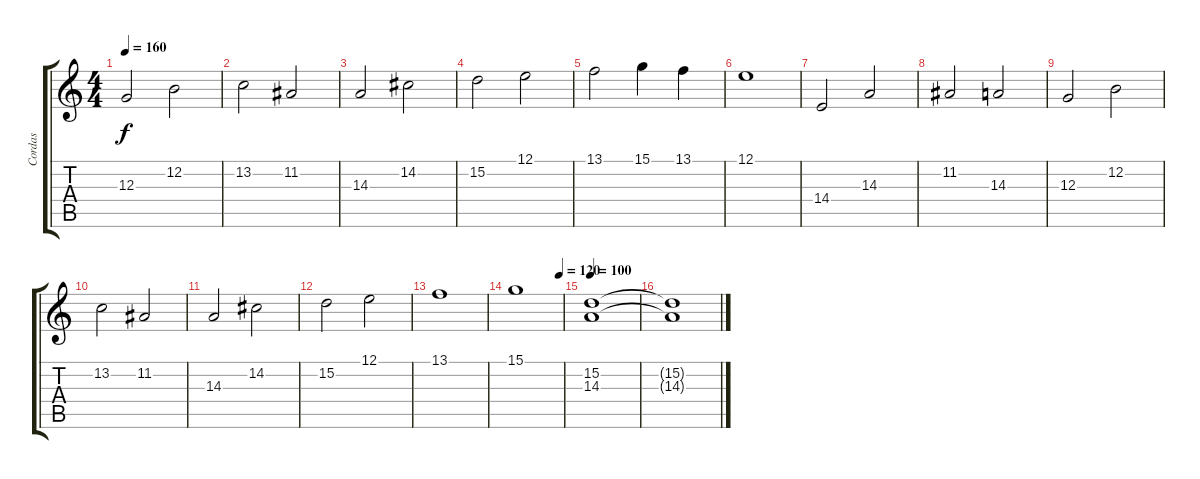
\track ("Cordas" "Cordas") {instrument stringensemble1}
\staff {score tabs}
\tuning (E4 B3 G3 D3 A2 E2) {hide}
\ts (4 4)
\tempo 160
\clef g2
\ks c
12.3.2{dy f} 12.2.2 |
13.2.2 11.2.2 |
14.3.2 14.2.2 |
15.2.2 12.1.2 |
13.1.2 15.1.4 13.1.4 |
12.1.1 |
14.4.2 14.3.2 |
11.2.2 14.3.2 |
12.3.2 12.2.2 |
13.2.2 11.2.2 |
14.3.2 14.2.2 |
15.2.2 12.1.2 |
13.1.1 |
\tempo (120 0.9375)
15.1.1 |
\tempo 100
(15.2 14.3).1 |
(15.2{t} 14.3{t}).1
